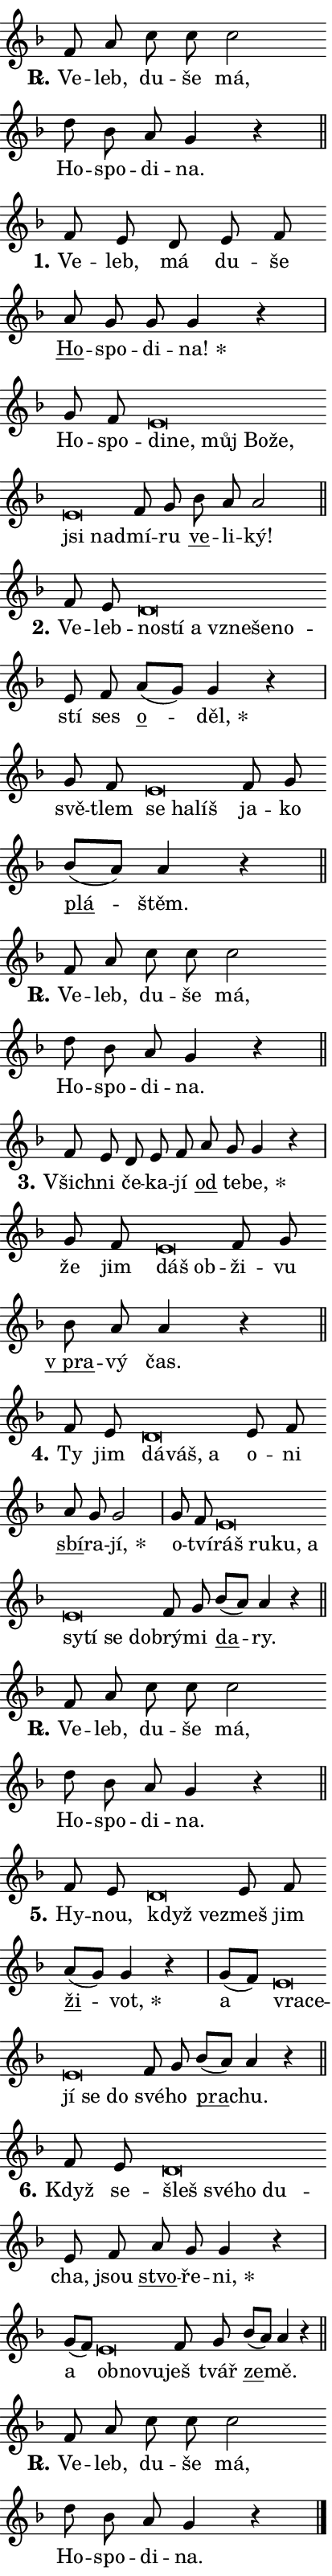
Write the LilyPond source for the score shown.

\version "2.24.0"
\header { tagline = "" }
\paper {
  indent = 0\cm
  top-margin = 0\cm
  right-margin = 0.13\cm % to fit lyric hyphens
  bottom-margin = 0\cm
  left-margin = 0\cm
  paper-width = 7\cm
  page-breaking = #ly:one-page-breaking
  system-system-spacing.basic-distance = #11
  score-system-spacing.basic-distance = #11
  ragged-last = ##f
}


%% Author: Thomas Morley
%% https://lists.gnu.org/archive/html/lilypond-user/2020-05/msg00002.html
#(define (line-position grob)
"Returns position of @var[grob} in current system:
   @code{'start}, if at first time-step
   @code{'end}, if at last time-step
   @code{'middle} otherwise
"
  (let* ((col (ly:item-get-column grob))
         (ln (ly:grob-object col 'left-neighbor))
         (rn (ly:grob-object col 'right-neighbor))
         (col-to-check-left (if (ly:grob? ln) ln col))
         (col-to-check-right (if (ly:grob? rn) rn col))
         (break-dir-left
           (and
             (ly:grob-property col-to-check-left 'non-musical #f)
             (ly:item-break-dir col-to-check-left)))
         (break-dir-right
           (and
             (ly:grob-property col-to-check-right 'non-musical #f)
             (ly:item-break-dir col-to-check-right))))
        (cond ((eqv? 1 break-dir-left) 'start)
              ((eqv? -1 break-dir-right) 'end)
              (else 'middle))))

#(define (tranparent-at-line-position vctor)
  (lambda (grob)
  "Relying on @code{line-position} select the relevant enry from @var{vctor}.
Used to determine transparency,"
    (case (line-position grob)
      ((end) (not (vector-ref vctor 0)))
      ((middle) (not (vector-ref vctor 1)))
      ((start) (not (vector-ref vctor 2))))))

noteHeadBreakVisibility =
#(define-music-function (break-visibility)(vector?)
"Makes @code{NoteHead}s transparent relying on @var{break-visibility}"
#{
  \override NoteHead.transparent =
    #(tranparent-at-line-position break-visibility)
#})

#(define delete-ledgers-for-transparent-note-heads
  (lambda (grob)
    "Reads whether a @code{NoteHead} is transparent.
If so this @code{NoteHead} is removed from @code{'note-heads} from
@var{grob}, which is supposed to be @code{LedgerLineSpanner}.
As a result ledgers are not printed for this @code{NoteHead}"
    (let* ((nhds-array (ly:grob-object grob 'note-heads))
           (nhds-list
             (if (ly:grob-array? nhds-array)
                 (ly:grob-array->list nhds-array)
                 '()))
           ;; Relies on the transparent-property being done before
           ;; Staff.LedgerLineSpanner.after-line-breaking is executed.
           ;; This is fragile ...
           (to-keep
             (remove
               (lambda (nhd)
                 (ly:grob-property nhd 'transparent #f))
               nhds-list)))
      ;; TODO find a better method to iterate over grob-arrays, similiar
      ;; to filter/remove etc for lists
      ;; For now rebuilt from scratch
      (set! (ly:grob-object grob 'note-heads)  '())
      (for-each
        (lambda (nhd)
          (ly:pointer-group-interface::add-grob grob 'note-heads nhd))
        to-keep))))

squashNotes = {
  \override NoteHead.X-extent = #'(-0.2 . 0.2)
  \override NoteHead.Y-extent = #'(-0.75 . 0)
  \override NoteHead.stencil =
    #(lambda (grob)
       (let ((pos (ly:grob-property grob 'staff-position)))
         (begin
           (if (< pos -7) (display "ERROR: Lower brevis then expected\n") (display ""))
           (if (<= pos -6) ly:text-interface::print ly:note-head::print))))
}
unSquashNotes = {
  \revert NoteHead.X-extent
  \revert NoteHead.Y-extent
  \revert NoteHead.stencil
}

hideNotes = \noteHeadBreakVisibility #begin-of-line-visible
unHideNotes = \noteHeadBreakVisibility #all-visible

% work-around for resetting accidentals
% https://lilypond.org/doc/v2.23/Documentation/notation/displaying-rhythms#unmetered-music
cadenzaMeasure = {
  \cadenzaOff
  \partial 1024 s1024
  \cadenzaOn
}

#(define-markup-command (accent layout props text) (markup?)
  "Underline accented syllable"
  (interpret-markup layout props
    #{\markup \override #'(offset . 4.3) \underline { #text }#}))

responsum = \markup \concat {
  "R" \hspace #-1.05 \path #0.1 #'((moveto 0 0.07) (lineto 0.9 0.8)) \hspace #0.05 "."
}

spaceSize = #0.6828661417322834 % exact space size for TeX Gyre Schola

\layout {
  \context {
    \Staff
    \remove "Time_signature_engraver"
    \override LedgerLineSpanner.after-line-breaking = #delete-ledgers-for-transparent-note-heads
  }
  \context {
    \Lyrics {
      \override LyricSpace.minimum-distance = \spaceSize
      \override LyricText.font-name = #"TeX Gyre Schola"
      \override LyricText.font-size = 1
      \override StanzaNumber.font-name = #"TeX Gyre Schola Bold"
      \override StanzaNumber.font-size = 1
    }
  }
  \context {
    \Score 
    \override NoteHead.text =
      #(lambda (grob) 
        (let ((pos (ly:grob-property grob 'staff-position)))
          #{\markup {
            \combine
              \halign #-0.55 \raise #(if (= pos -6) 0 0.5) \override #'(thickness . 2) \draw-line #'(3.2 . 0)
              \musicglyph "noteheads.sM1"
          }#}))
  }
}

% magnetic-lyrics.ily
%
%   written by
%     Jean Abou Samra <jean@abou-samra.fr>
%     Werner Lemberg <wl@gnu.org>
%
%   adapted by
%     Jiri Hon <jiri.hon@gmail.com>
%
% Version 2022-Apr-15

% https://www.mail-archive.com/lilypond-user@gnu.org/msg149350.html

#(define (Left_hyphen_pointer_engraver context)
   "Collect syllable-hyphen-syllable occurrences in lyrics and store
them in properties.  This engraver only looks to the left.  For
example, if the lyrics input is @code{foo -- bar}, it does the
following.

@itemize @bullet
@item
Set the @code{text} property of the @code{LyricHyphen} grob between
@q{foo} and @q{bar} to @code{foo}.

@item
Set the @code{left-hyphen} property of the @code{LyricText} grob with
text @q{foo} to the @code{LyricHyphen} grob between @q{foo} and
@q{bar}.
@end itemize

Use this auxiliary engraver in combination with the
@code{lyric-@/text::@/apply-@/magnetic-@/offset!} hook."
   (let ((hyphen #f)
         (text #f))
     (make-engraver
      (acknowledgers
       ((lyric-syllable-interface engraver grob source-engraver)
        (set! text grob)))
      (end-acknowledgers
       ((lyric-hyphen-interface engraver grob source-engraver)
        ;(when (not (grob::has-interface grob 'lyric-space-interface))
          (set! hyphen grob)));)
      ((stop-translation-timestep engraver)
       (when (and text hyphen)
         (ly:grob-set-object! text 'left-hyphen hyphen))
       (set! text #f)
       (set! hyphen #f)))))

#(define (lyric-text::apply-magnetic-offset! grob)
   "If the space between two syllables is less than the value in
property @code{LyricText@/.details@/.squash-threshold}, move the right
syllable to the left so that it gets concatenated with the left
syllable.

Use this function as a hook for
@code{LyricText@/.after-@/line-@/breaking} if the
@code{Left_@/hyphen_@/pointer_@/engraver} is active."
   (let ((hyphen (ly:grob-object grob 'left-hyphen #f)))
     (when hyphen
       (let ((left-text (ly:spanner-bound hyphen LEFT)))
         (when (grob::has-interface left-text 'lyric-syllable-interface)
           (let* ((common (ly:grob-common-refpoint grob left-text X))
                  (this-x-ext (ly:grob-extent grob common X))
                  (left-x-ext
                   (begin
                     ;; Trigger magnetism for left-text.
                     (ly:grob-property left-text 'after-line-breaking)
                     (ly:grob-extent left-text common X)))
                  ;; `delta` is the gap width between two syllables.
                  (delta (- (interval-start this-x-ext)
                            (interval-end left-x-ext)))
                  (details (ly:grob-property grob 'details))
                  (threshold (assoc-get 'squash-threshold details 0.2)))
             (when (< delta threshold)
               (let* (;; We have to manipulate the input text so that
                      ;; ligatures crossing syllable boundaries are not
                      ;; disabled.  For languages based on the Latin
                      ;; script this is essentially a beautification.
                      ;; However, for non-Western scripts it can be a
                      ;; necessity.
                      (lt (ly:grob-property left-text 'text))
                      (rt (ly:grob-property grob 'text))
                      (is-space (grob::has-interface hyphen 'lyric-space-interface))
                      (space (if is-space " " ""))
                      (extra-delta (if is-space spaceSize 0))
                      ;; Append new syllable.
                      (ltrt-space (if (and (string? lt) (string? rt))
                                (string-append lt space rt)
                                (make-concat-markup (list lt space rt))))
                      ;; Right-align `ltrt` to the right side.
                      (ltrt-space-markup (grob-interpret-markup
                               grob
                               (make-translate-markup
                                (cons (interval-length this-x-ext) 0)
                                (make-right-align-markup ltrt-space)))))
                 (begin
                   ;; Don't print `left-text`.
                   (ly:grob-set-property! left-text 'stencil #f)
                   ;; Set text and stencil (which holds all collected
                   ;; syllables so far) and shift it to the left.
                   (ly:grob-set-property! grob 'text ltrt-space)
                   (ly:grob-set-property! grob 'stencil ltrt-space-markup)
                   (ly:grob-translate-axis! grob (- (- delta extra-delta)) X))))))))))


#(define (lyric-hyphen::displace-bounds-first grob)
   ;; Make very sure this callback isn't triggered too early.
   (let ((left (ly:spanner-bound grob LEFT))
         (right (ly:spanner-bound grob RIGHT)))
     (ly:grob-property left 'after-line-breaking)
     (ly:grob-property right 'after-line-breaking)
     (ly:lyric-hyphen::print grob)))

squashThreshold = #0.4

\layout {
  \context {
    \Lyrics
    \consists #Left_hyphen_pointer_engraver
    \override LyricText.after-line-breaking =
      #lyric-text::apply-magnetic-offset!
    \override LyricHyphen.stencil = #lyric-hyphen::displace-bounds-first
    \override LyricText.details.squash-threshold = \squashThreshold
    \override LyricHyphen.minimum-distance = 0
    \override LyricHyphen.minimum-length = \squashThreshold
  }
}

squashText = \override LyricText.details.squash-threshold = 9999
unSquashText = \override LyricText.details.squash-threshold = \squashThreshold

leftText = \override LyricText.self-alignment-X = #LEFT
unLeftText = \revert LyricText.self-alignment-X

starOffset = #(lambda (grob) 
                (let ((x_offset (ly:self-alignment-interface::aligned-on-x-parent grob)))
                  (if (= x_offset 0) 0 (+ x_offset 1.2))))

star = #(define-music-function (syllable)(string?)
"Append star separator at the end of a syllable"
#{
  \once \override LyricText.X-offset = #starOffset
  \lyricmode { \markup {
    #syllable
    \override #'((font-name . "TeX Gyre Schola Bold")) \hspace #0.2 \lower #0.65 \larger "*"
  } }
#})

starAccent = #(define-music-function (syllable)(string?)
"Append star separator at the end of a syllable and make accent"
#{
  \once \override LyricText.X-offset = #starOffset
  \lyricmode { \markup {
    \accent #syllable
    \override #'((font-name . "TeX Gyre Schola Bold")) \hspace #0.2 \lower #0.65 \larger "*"
  } }
#})

breath = #(define-music-function (syllable)(string?)
"Append breathing indicator at the end of a syllable"
#{
  \lyricmode { \markup { #syllable "+" } }
#})

optionalBreath = #(define-music-function (syllable)(string?)
"Append optional breathing indicator at the end of a syllable"
#{
  \lyricmode { \markup { #syllable "(+)" } }
#})


\score {
    <<
        \new Voice = "melody" { \cadenzaOn \key f \major \relative { f'8 a c c c2 \bar "" d8 bes a g4 r \cadenzaMeasure \bar "||" \break } }
        \new Lyrics \lyricsto "melody" { \lyricmode { \set stanza = \responsum
Ve -- leb, du -- še má, Ho -- spo -- di -- na. } }
    >>
    \layout {}
}

\score {
    <<
        \new Voice = "melody" { \cadenzaOn \key f \major \relative { f'8 e d8 e8 f \bar "" a g g g4 r \cadenzaMeasure \bar "|" g8 f \squashNotes e\breve*1/16 \hideNotes \breve*1/16 \bar "" \breve*1/16 \bar "" \breve*1/16 \bar "" \breve*1/16 \bar "" \breve*1/16 \breve*1/16 \bar "" \unHideNotes \unSquashNotes f8 g \bar "" bes a a2 \cadenzaMeasure \bar "||" \break } }
        \new Lyrics \lyricsto "melody" { \lyricmode { \set stanza = "1."
Ve -- leb, má du -- še \markup \accent Ho -- spo -- di -- \star na! Ho -- spo -- \leftText di -- \squashText ne, můj Bo -- že, jsi nad -- \unLeftText \unSquashText mí -- ru \markup \accent ve -- li -- ký! } }
    >>
    \layout {}
}

\score {
    <<
        \new Voice = "melody" { \cadenzaOn \key f \major \relative { f'8 e \squashNotes d\breve*1/16 \hideNotes \breve*1/16 \bar "" \breve*1/16 \bar "" \breve*1/16 \bar "" \breve*1/16 \breve*1/16 \bar "" \unHideNotes \unSquashNotes e8 f \bar "" a[( g)] g4 r \cadenzaMeasure \bar "|" g8 f \squashNotes e\breve*1/16 \hideNotes \breve*1/16 \breve*1/16 \bar "" \unHideNotes \unSquashNotes f8 g \bar "" bes[( a)] a4 r \cadenzaMeasure \bar "||" \break } }
        \new Lyrics \lyricsto "melody" { \lyricmode { \set stanza = "2."
Ve -- leb -- \leftText no -- \squashText stí a vzne -- še -- no -- \unLeftText \unSquashText stí ses \markup \accent o -- \star děl, svě -- tlem \leftText se \squashText ha -- líš \unLeftText \unSquashText ja -- ko \markup \accent plá -- štěm. } }
    >>
    \layout {}
}

\score {
    <<
        \new Voice = "melody" { \cadenzaOn \key f \major \relative { f'8 a c c c2 \bar "" d8 bes a g4 r \cadenzaMeasure \bar "||" \break } }
        \new Lyrics \lyricsto "melody" { \lyricmode { \set stanza = \responsum
Ve -- leb, du -- še má, Ho -- spo -- di -- na. } }
    >>
    \layout {}
}

\score {
    <<
        \new Voice = "melody" { \cadenzaOn \key f \major \relative { f'8 e d8 e8 f \bar "" a g g4 r \cadenzaMeasure \bar "|" g8 f \squashNotes e\breve*1/16 \hideNotes \breve*1/16 \bar "" \unHideNotes \unSquashNotes f8 g \bar "" bes a a4 r \cadenzaMeasure \bar "||" \break } }
        \new Lyrics \lyricsto "melody" { \lyricmode { \set stanza = "3."
Všich -- ni če -- ka -- jí \markup \accent od te -- \star be, že jim \leftText dáš \squashText ob -- \unLeftText \unSquashText ži -- vu \markup \accent "v pra" -- vý čas. } }
    >>
    \layout {}
}

\score {
    <<
        \new Voice = "melody" { \cadenzaOn \key f \major \relative { f'8 e \squashNotes d\breve*1/16 \hideNotes \breve*1/16 \breve*1/16 \bar "" \unHideNotes \unSquashNotes e8 f \bar "" a g g2 \cadenzaMeasure \bar "|" g8 f \squashNotes e\breve*1/16 \hideNotes \breve*1/16 \bar "" \breve*1/16 \bar "" \breve*1/16 \bar "" \breve*1/16 \bar "" \breve*1/16 \bar "" \breve*1/16 \breve*1/16 \bar "" \unHideNotes \unSquashNotes f8 g \bar "" bes[( a)] a4 r \cadenzaMeasure \bar "||" \break } }
        \new Lyrics \lyricsto "melody" { \lyricmode { \set stanza = "4."
Ty jim \leftText dá -- \squashText váš, a \unLeftText \unSquashText o -- ni \markup \accent sbí -- ra -- \star jí, o -- tví -- \leftText ráš \squashText ru -- ku, a sy -- tí se do -- \unLeftText \unSquashText brý -- mi \markup \accent da -- ry. } }
    >>
    \layout {}
}

\score {
    <<
        \new Voice = "melody" { \cadenzaOn \key f \major \relative { f'8 a c c c2 \bar "" d8 bes a g4 r \cadenzaMeasure \bar "||" \break } }
        \new Lyrics \lyricsto "melody" { \lyricmode { \set stanza = \responsum
Ve -- leb, du -- še má, Ho -- spo -- di -- na. } }
    >>
    \layout {}
}

\score {
    <<
        \new Voice = "melody" { \cadenzaOn \key f \major \relative { f'8 e \squashNotes d\breve*1/16 \hideNotes \breve*1/16 \bar "" \unHideNotes \unSquashNotes e8 f \bar "" a[( g)] g4 r \cadenzaMeasure \bar "|" g8[( f)] \squashNotes e\breve*1/16 \hideNotes \breve*1/16 \bar "" \breve*1/16 \bar "" \breve*1/16 \breve*1/16 \bar "" \unHideNotes \unSquashNotes f8 g \bar "" bes[( a)] a4 r \cadenzaMeasure \bar "||" \break } }
        \new Lyrics \lyricsto "melody" { \lyricmode { \set stanza = "5."
Hy -- nou, \leftText když \squashText ve -- \unLeftText \unSquashText zmeš jim \markup \accent ži -- \star vot, a \leftText vra -- \squashText ce -- jí se do \unLeftText \unSquashText své -- ho \markup \accent pra -- chu. } }
    >>
    \layout {}
}

\score {
    <<
        \new Voice = "melody" { \cadenzaOn \key f \major \relative { f'8 e \squashNotes d\breve*1/16 \hideNotes \breve*1/16 \bar "" \breve*1/16 \breve*1/16 \bar "" \unHideNotes \unSquashNotes e8 f \bar "" a g g4 r \cadenzaMeasure \bar "|" g8[( f)] \squashNotes e\breve*1/16 \hideNotes \breve*1/16 \breve*1/16 \bar "" \unHideNotes \unSquashNotes f8 g \bar "" bes[( a)] a4 r \cadenzaMeasure \bar "||" \break } }
        \new Lyrics \lyricsto "melody" { \lyricmode { \set stanza = "6."
Když se -- \leftText šleš \squashText své -- ho du -- \unLeftText \unSquashText cha, jsou \markup \accent stvo -- ře -- \star ni, a \leftText ob -- \squashText no -- vu -- \unLeftText \unSquashText ješ tvář \markup \accent ze -- mě. } }
    >>
    \layout {}
}

\score {
    <<
        \new Voice = "melody" { \cadenzaOn \key f \major \relative { f'8 a c c c2 \bar "" d8 bes a g4 r \cadenzaMeasure \bar "||" \break } \bar "|." }
        \new Lyrics \lyricsto "melody" { \lyricmode { \set stanza = \responsum
Ve -- leb, du -- še má, Ho -- spo -- di -- na. } }
    >>
    \layout {}
}
